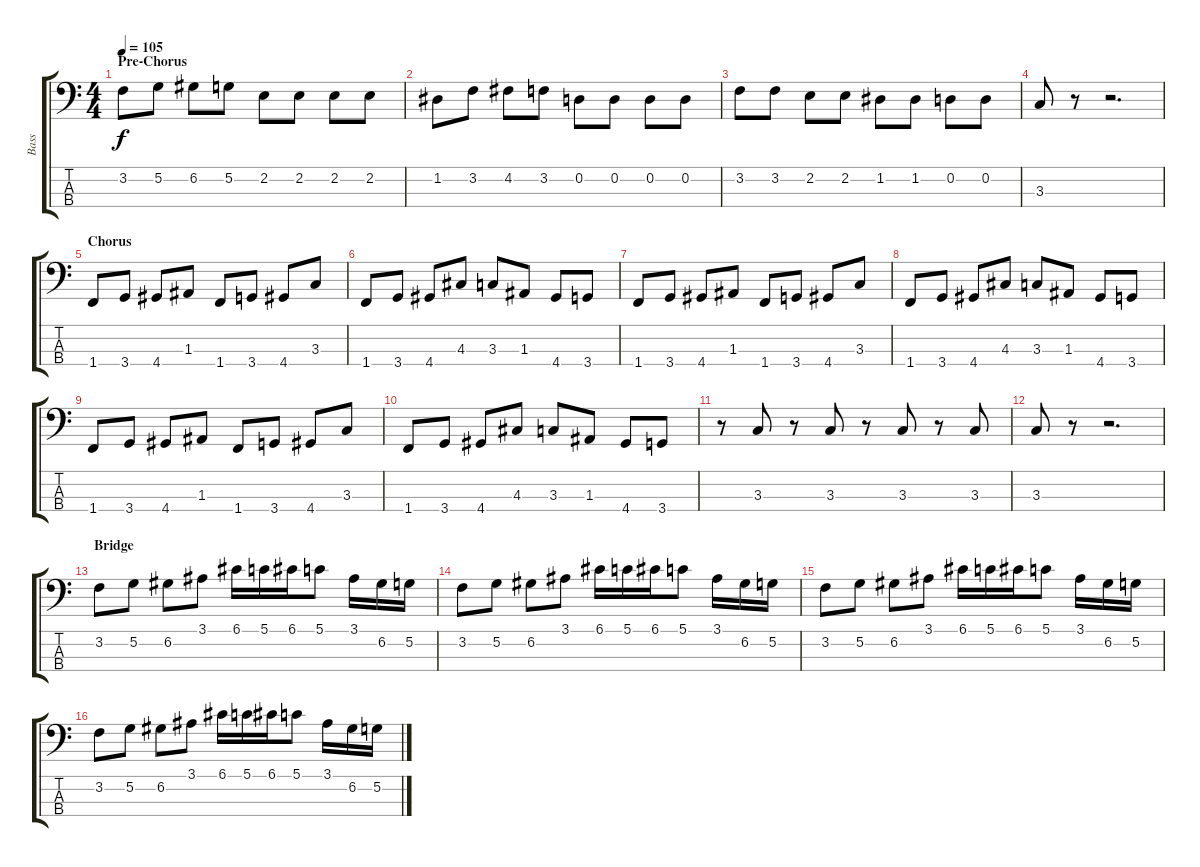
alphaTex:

\track ("Bass" "Bass") {instrument electricbassfinger}
\staff {score tabs}
\tuning (G2 D2 A1 E1) {hide}
\ts (4 4)
\section ("" "Pre-Chorus")
\tempo 105
\clef f4
\ks c
3.2.8{dy f} 5.2.8 6.2.8 5.2.8 2.2.8 2.2.8 2.2.8 2.2.8 |
1.2.8 3.2.8 4.2.8 3.2.8 0.2.8 0.2.8 0.2.8 0.2.8 |
3.2.8 3.2.8 2.2.8 2.2.8 1.2.8 1.2.8 0.2.8 0.2.8 |
3.3.8 r.8 r.2{d} |
\section ("" "Chorus")
1.4.8 3.4.8 4.4.8 1.3.8 1.4.8 3.4.8 4.4.8 3.3.8 |
1.4.8 3.4.8 4.4.8 4.3.8 3.3.8 1.3.8 4.4.8 3.4.8 |
1.4.8 3.4.8 4.4.8 1.3.8 1.4.8 3.4.8 4.4.8 3.3.8 |
1.4.8 3.4.8 4.4.8 4.3.8 3.3.8 1.3.8 4.4.8 3.4.8 |
1.4.8 3.4.8 4.4.8 1.3.8 1.4.8 3.4.8 4.4.8 3.3.8 |
1.4.8 3.4.8 4.4.8 4.3.8 3.3.8 1.3.8 4.4.8 3.4.8 |
r.8 3.3.8 r.8 3.3.8 r.8 3.3.8 r.8 3.3.8 |
3.3.8 r.8 r.2{d} |
\section ("" "Bridge")
3.2.8 5.2.8 6.2.8 3.1.8 6.1.16 5.1.16 6.1.16 5.1.8 3.1.16 6.2.16 5.2.16 |
3.2.8 5.2.8 6.2.8 3.1.8 6.1.16 5.1.16 6.1.16 5.1.8 3.1.16 6.2.16 5.2.16 |
3.2.8 5.2.8 6.2.8 3.1.8 6.1.16 5.1.16 6.1.16 5.1.8 3.1.16 6.2.16 5.2.16 |
3.2.8 5.2.8 6.2.8 3.1.8 6.1.16 5.1.16 6.1.16 5.1.8 3.1.16 6.2.16 5.2.16
